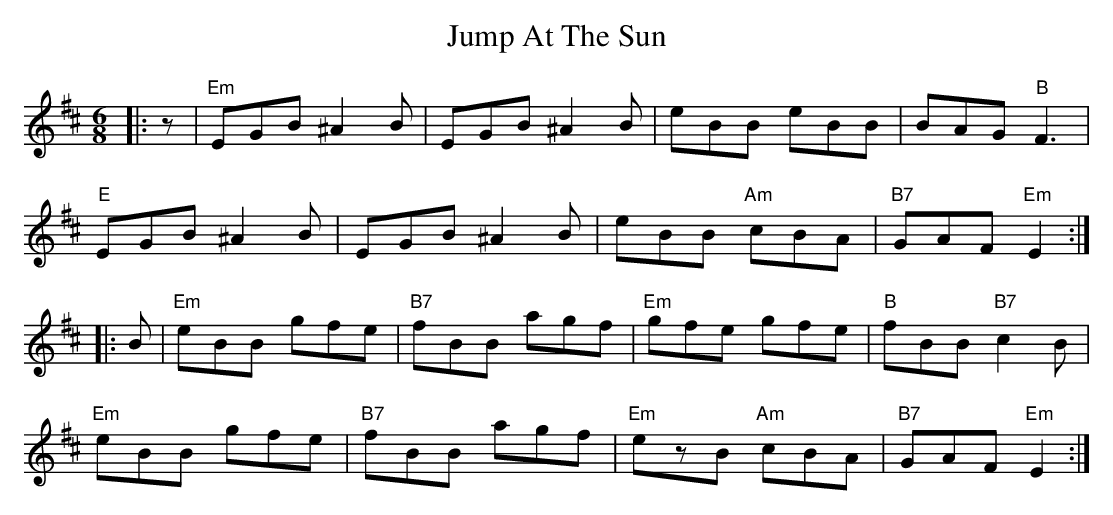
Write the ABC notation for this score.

X:1
T: Jump At The Sun
M: 6/8
L: 1/8
K: Edor
|:z|"Em"EGB ^A2B|EGB ^A2B|eBB eBB|BAG"B"F3|
"E"EGB ^A2B|EGB ^A2B|eBB "Am"cBA|"B7"GAF "Em"E2:|
|:B|"Em"eBB gfe|"B7"fBB agf|"Em"gfe gfe|"B"fBB "B7"c2B|
"Em"eBB gfe|"B7"fBB agf|"Em"ezB "Am"cBA|"B7"GAF "Em"E2:|
